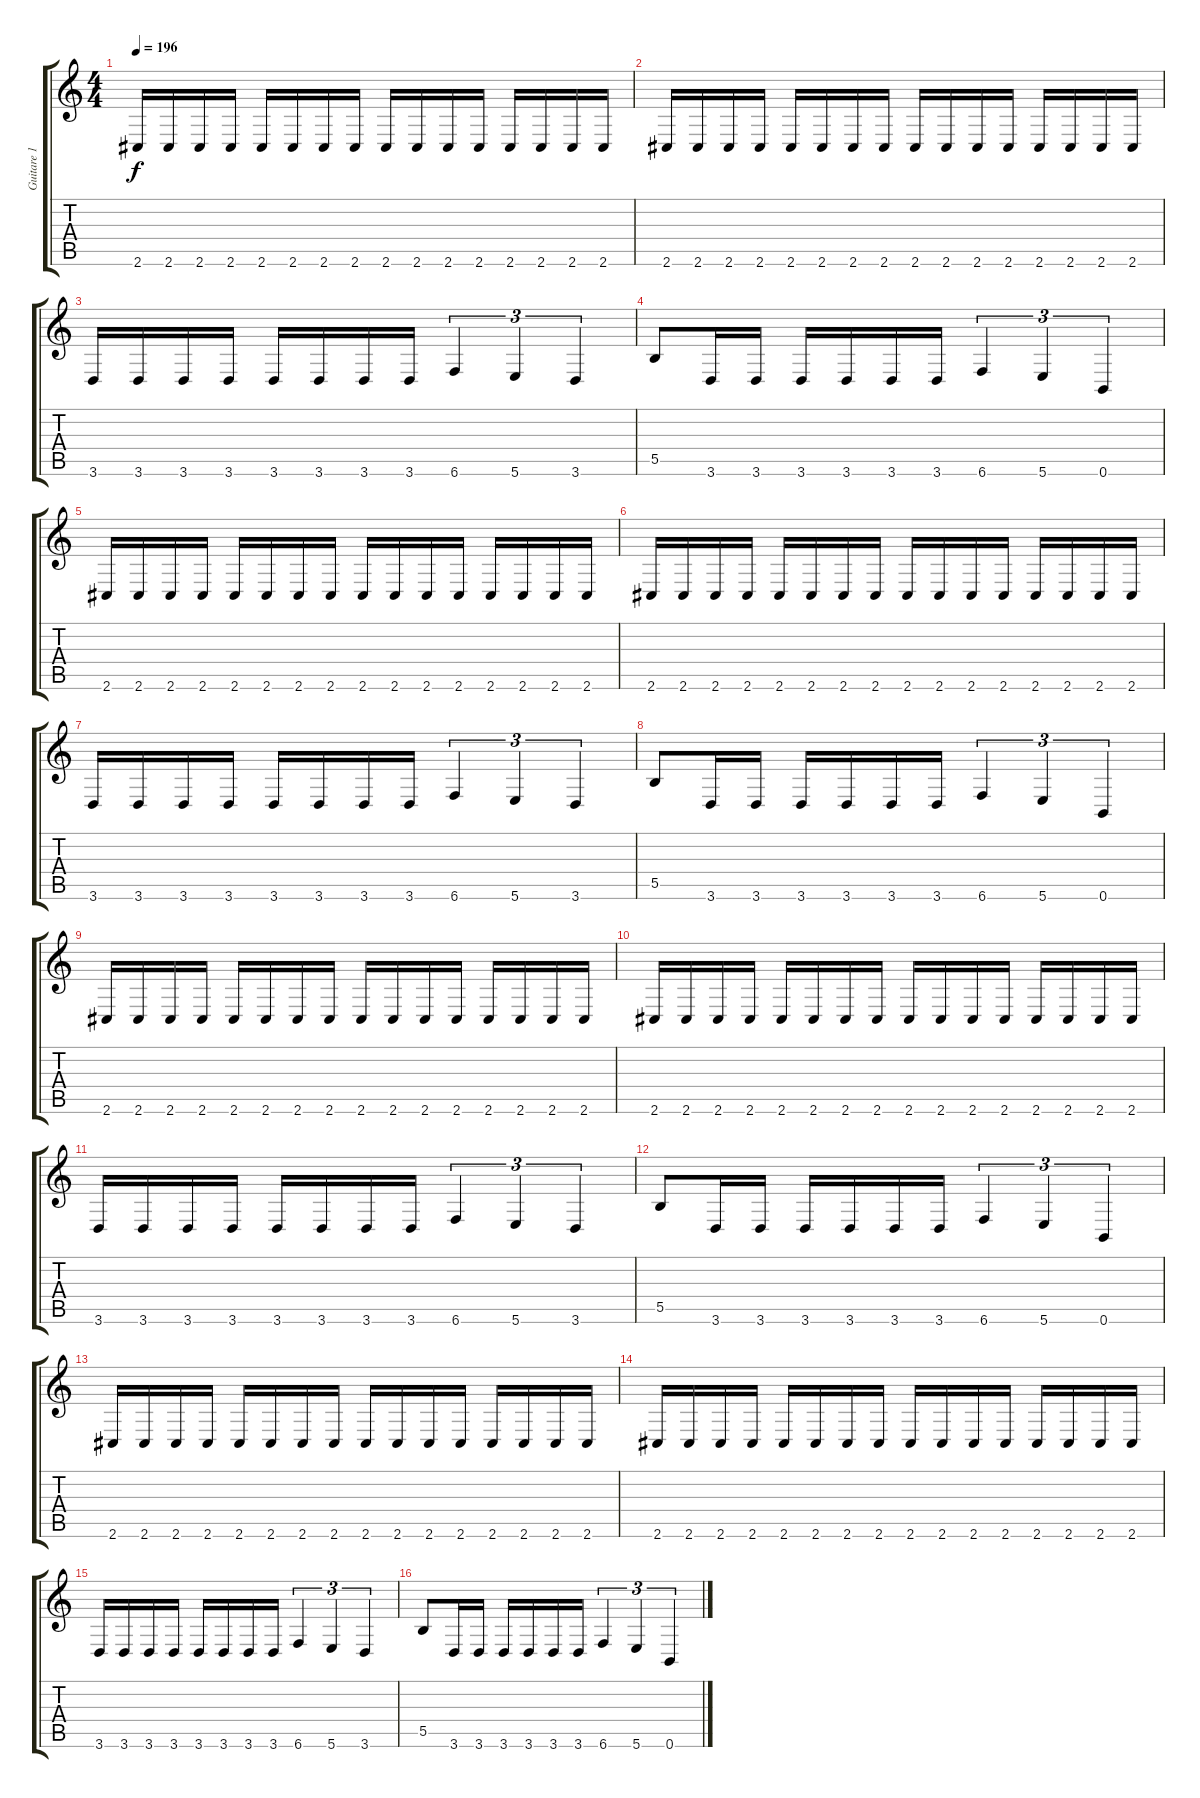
\track ("Guitare 1" "Guitare 1") {instrument distortionguitar}
\staff {score tabs}
\tuning (Db4 Ab3 E3 B2 Gb2 B1) {hide}
\ts (4 4)
\tempo 196
\clef g2
\ks c
2.6.16{dy f} 2.6.16 2.6.16 2.6.16 2.6.16 2.6.16 2.6.16 2.6.16 2.6.16 2.6.16 2.6.16 2.6.16 2.6.16 2.6.16 2.6.16 2.6.16 |
2.6.16 2.6.16 2.6.16 2.6.16 2.6.16 2.6.16 2.6.16 2.6.16 2.6.16 2.6.16 2.6.16 2.6.16 2.6.16 2.6.16 2.6.16 2.6.16 |
3.6.16 3.6.16 3.6.16 3.6.16 3.6.16 3.6.16 3.6.16 3.6.16 6.6.4{tu (3 2)} 5.6.4{tu (3 2)} 3.6.4{tu (3 2)} |
5.5.8 3.6.16 3.6.16 3.6.16 3.6.16 3.6.16 3.6.16 6.6.4{tu (3 2)} 5.6.4{tu (3 2)} 0.6.4{tu (3 2)} |
2.6.16 2.6.16 2.6.16 2.6.16 2.6.16 2.6.16 2.6.16 2.6.16 2.6.16 2.6.16 2.6.16 2.6.16 2.6.16 2.6.16 2.6.16 2.6.16 |
2.6.16 2.6.16 2.6.16 2.6.16 2.6.16 2.6.16 2.6.16 2.6.16 2.6.16 2.6.16 2.6.16 2.6.16 2.6.16 2.6.16 2.6.16 2.6.16 |
3.6.16 3.6.16 3.6.16 3.6.16 3.6.16 3.6.16 3.6.16 3.6.16 6.6.4{tu (3 2)} 5.6.4{tu (3 2)} 3.6.4{tu (3 2)} |
5.5.8 3.6.16 3.6.16 3.6.16 3.6.16 3.6.16 3.6.16 6.6.4{tu (3 2)} 5.6.4{tu (3 2)} 0.6.4{tu (3 2)} |
2.6.16 2.6.16 2.6.16 2.6.16 2.6.16 2.6.16 2.6.16 2.6.16 2.6.16 2.6.16 2.6.16 2.6.16 2.6.16 2.6.16 2.6.16 2.6.16 |
2.6.16 2.6.16 2.6.16 2.6.16 2.6.16 2.6.16 2.6.16 2.6.16 2.6.16 2.6.16 2.6.16 2.6.16 2.6.16 2.6.16 2.6.16 2.6.16 |
3.6.16 3.6.16 3.6.16 3.6.16 3.6.16 3.6.16 3.6.16 3.6.16 6.6.4{tu (3 2)} 5.6.4{tu (3 2)} 3.6.4{tu (3 2)} |
5.5.8 3.6.16 3.6.16 3.6.16 3.6.16 3.6.16 3.6.16 6.6.4{tu (3 2)} 5.6.4{tu (3 2)} 0.6.4{tu (3 2)} |
2.6.16 2.6.16 2.6.16 2.6.16 2.6.16 2.6.16 2.6.16 2.6.16 2.6.16 2.6.16 2.6.16 2.6.16 2.6.16 2.6.16 2.6.16 2.6.16 |
2.6.16 2.6.16 2.6.16 2.6.16 2.6.16 2.6.16 2.6.16 2.6.16 2.6.16 2.6.16 2.6.16 2.6.16 2.6.16 2.6.16 2.6.16 2.6.16 |
3.6.16 3.6.16 3.6.16 3.6.16 3.6.16 3.6.16 3.6.16 3.6.16 6.6.4{tu (3 2)} 5.6.4{tu (3 2)} 3.6.4{tu (3 2)} |
5.5.8 3.6.16 3.6.16 3.6.16 3.6.16 3.6.16 3.6.16 6.6.4{tu (3 2)} 5.6.4{tu (3 2)} 0.6.4{tu (3 2)}
